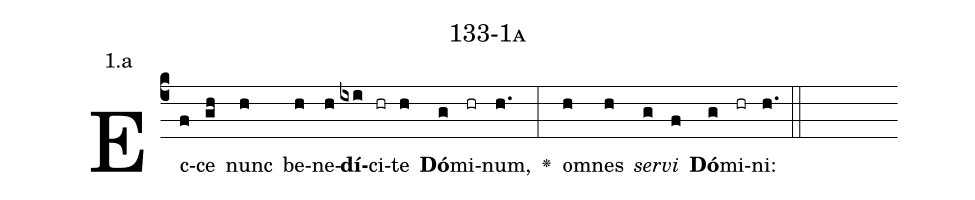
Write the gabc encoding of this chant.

name: 133-1a;
annotation: 1.a;
%%
(c4)Ec(f)ce(gh) nunc(h) be(h)ne(h)<b>dí</b>(ixi)ci(hr)te(h) <b>Dó</b>(g)mi(hr)num,(h.) <v>\greheightstar</v>(:) om(h)nes(h) <i>ser</i>(g)<i>vi</i>(f) <b>Dó</b>(g)mi(hr)ni:(h.) (::)


%E(h) u(h) o(g) u(f) a(g) e.(h.) (::)
